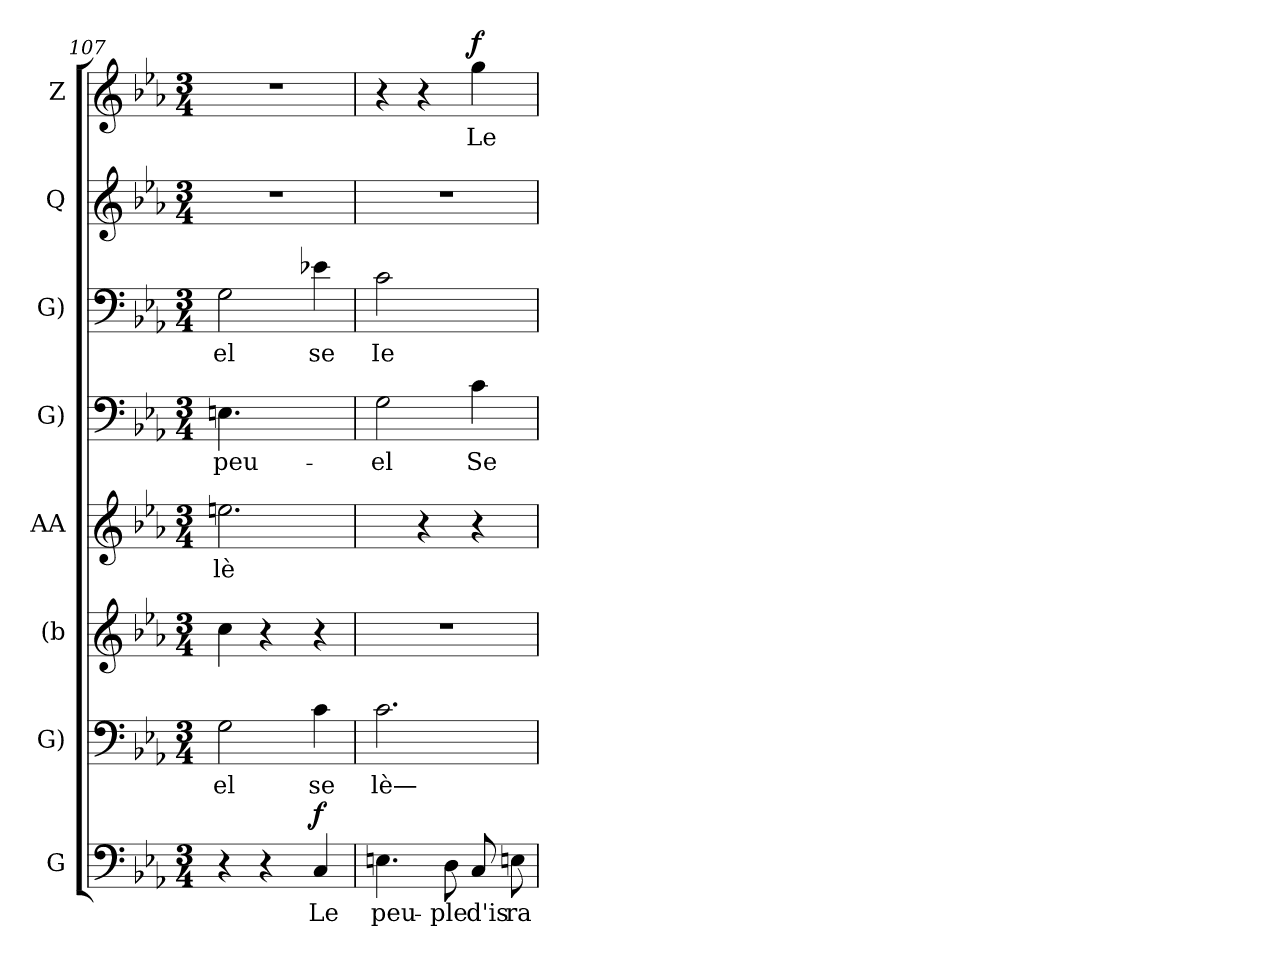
**kern	**text	**dynam	**kern	**text	**kern	**kern	**text	**kern	**text	**kern	**text	**kern	**kern	**text	**dynam
*part8	*part8	*part8	*part7	*part7	*part6	*part5	*part5	*part4	*part4	*part3	*part3	*part2	*part1	*part1	*part1
*staff8	*staff8	*staff8	*staff7	*staff7	*staff6	*staff5	*staff5	*staff4	*staff4	*staff3	*staff3	*staff2	*staff1	*staff1	*staff1
*I"G	*	*	*I"G)	*	*I"(b	*I"AA	*	*I"G)	*	*I"G)	*	*I"Q	*I"Z	*	*
*clefF4	*	*	*clefF4	*	*clefG2	*clefG2	*	*clefF4	*	*clefF4	*	*clefG2	*clefG2	*	*
*k[b-e-a-]	*	*	*k[b-e-a-]	*	*k[b-e-a-]	*k[b-e-a-]	*	*k[b-e-a-]	*	*k[b-e-a-]	*	*k[b-e-a-]	*k[b-e-a-]	*	*
*M3/4	*	*	*M3/4	*	*M3/4	*M3/4	*	*M3/4	*	*M3/4	*	*M3/4	*M3/4	*	*
=107	=107	=107	=107	=107	=107	=107	=107	=107	=107	=107	=107	=107	=107	=107	=107
4r	.	.	2Gi\	el	4cci\	2.eeni\	lè	4.Eni\	peu-	2Gi\	el	2.r	2.r	.	.
4r	.	.	.	.	4r	.	.	.	.	.	.	.	.	.	.
.	.	.	.	.	.	.	.	4.ryy	.	.	.	.	.	.	.
!	!	!LO:DY:a	!	!	!	!	!	!	!	!	!	!	!	!	!
4Ci/	Le	f	4ci\	se	4r	.	.	.	.	4e-Xi\	se	.	.	.	.
=108	=108	=108	=108	=108	=108	=108	=108	=108	=108	=108	=108	=108	=108	=108	=108
4.Eni\	peu-	.	2.ci\	lè—	2.r	4ryy	.	2Gi\	el	2ci\	Ie	2.r	4r	.	.
.	.	.	.	.	.	4r	.	.	.	.	.	.	4r	.	.
8Di\	ple	.	.	.	.	.	.	.	.	.	.	.	.	.	.
!	!	!	!	!	!	!	!	!	!	!	!	!	!	!	!LO:DY:a
8Ci/	d'is	.	.	.	.	4r	.	4ci\	Se	4ryy	.	.	4ggi\	Le	f
8Eni\	ra-	.	.	.	.	.	.	.	.	.	.	.	.	.	.
=	=	=	=	=	=	=	=	=	=	=	=	=	=	=	=
*-	*-	*-	*-	*-	*-	*-	*-	*-	*-	*-	*-	*-	*-	*-	*-
